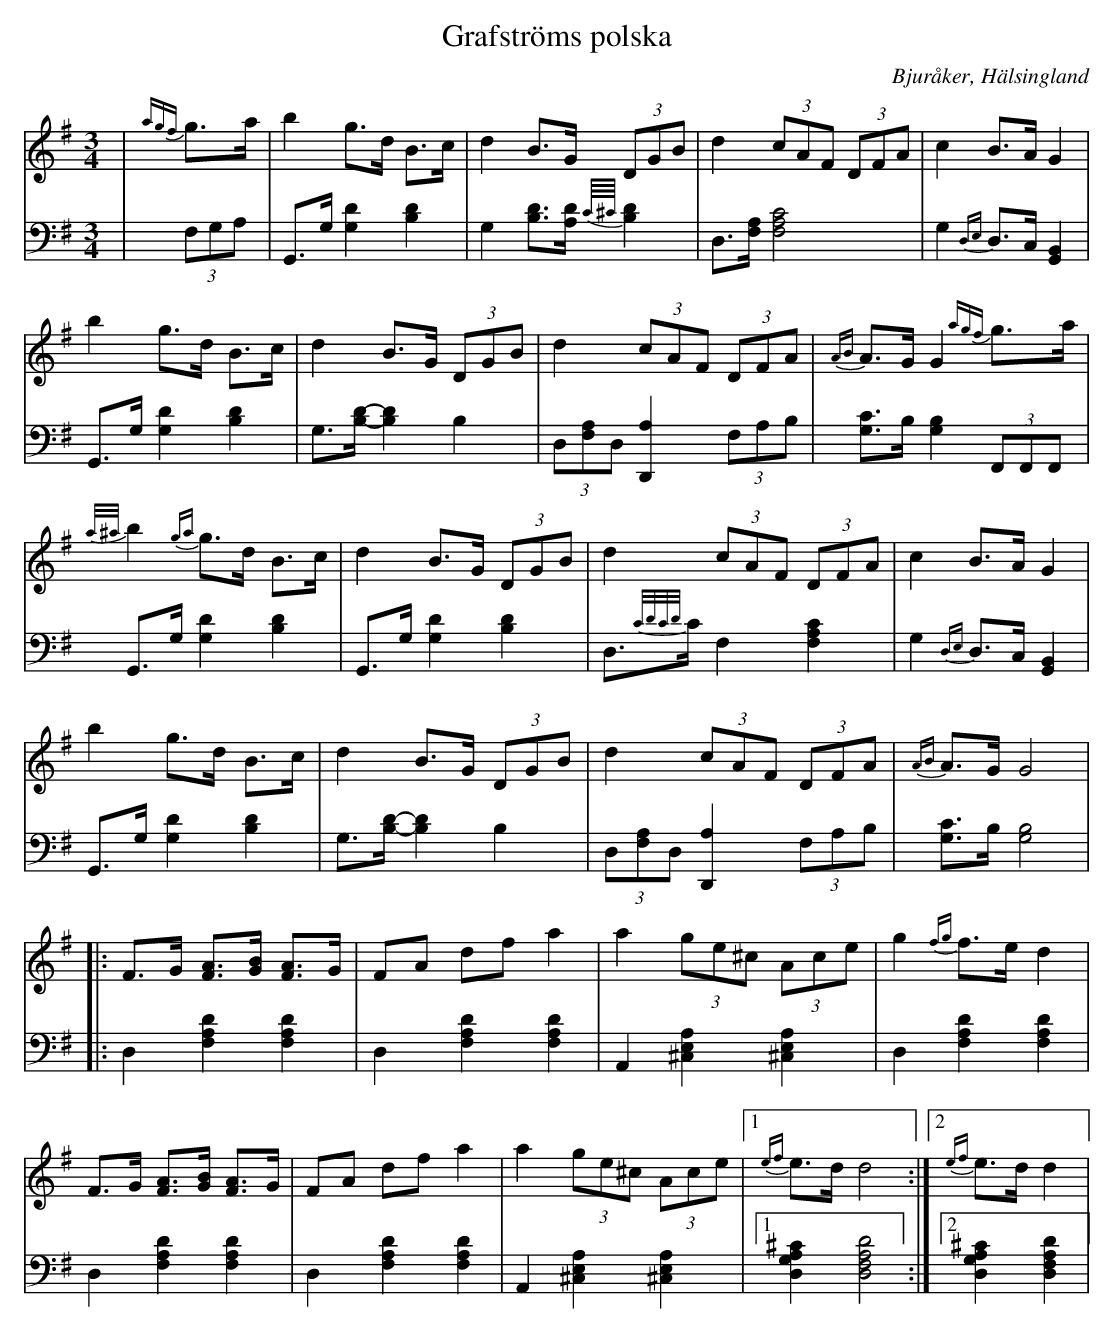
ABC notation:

X:1
T: Grafströms polska
O: Bjuråker, Hälsingland
M: 3/4
L: 1/8
K: G
V:1
V:2
V: 1
|{agf}g>a|b2 g>d B>c|d2 B>G (3DGB|d2 (3cAF (3DFA|c2 B>A G2|
b2 g>d B>c|d2 B>G (3DGB|d2 (3cAF (3DFA|{AB}A>G G2 {agf}g>a|
{a/^a/}b2 {ga}g>d B>c|d2 B>G (3DGB|d2 (3cAF (3DFA|c2 B>A G2|
b2 g>d B>c|d2 B>G (3DGB|d2 (3cAF (3DFA|{AB}A>G G4|
|:F>G [FA]>[GB] [FA]>G |FA df a2 |a2 (3ge^c (3Ace |g2 {fg}f>e d2 |
F>G [FA]>[GB] [FA]>G |FA df a2 |a2 (3ge^c (3Ace |1 {ef}e>d d4:|2 {ef}e>d d2|
V:2 clef=bass
|(3F,G,A, | G,,>G, [G,2D2] [B,2D2]|G,2 [B,D]>[A,D] {C//^C//}[B,D]2|D,>[F,A,] [F,4A,4C4]| G,2 {D,E,}D,>C, [G,,2B,,2]|
 G,,>G, [G,2D2] [B,2D2]|G,>[B,D]-[B,2D2] B,2|(3D,[F,A,]D, [D,,2A,2] (3F,A,B,| [G,C]>B, [G,2B,2](3F,,F,,F,,|
G,,>G, [G,2D2] [B,2D2]|G,,>G, [G,2D2] [B,2D2]|D,>{C/D/C/D/}C F,2 [F,2A,2C2]| G,2 {D,E,}D,>C, [G,,2B,,2]|
 G,,>G, [G,2D2] [B,2D2]|G,>[B,D]-[B,2D2] B,2|(3D,[F,A,]D, [D,,2A,2] (3F,A,B,| [G,C]>B, [G,4B,4]|
|:D,2 [F,2A,2D2] [F,2A,2D2]|D,2 [F,2A,2D2] [F,2A,2D2]| A,,2 [^C,2E,2A,2] [^C,2E,2A,2]|D,2 [F,2A,2D2] [F,2A,2D2] |
D,2 [F,2A,2D2] [F,2A,2D2] | D,2 [F,2A,2D2] [F,2A,2D2] | A,,2 [^C,2E,2A,2] [^C,2E,2A,2]|1 [D,2G,2A,2^C2] [D,4F,4A,4D4]:|2 [D,2G,2A,2^C2] [D,2F,2A,2D2]|
